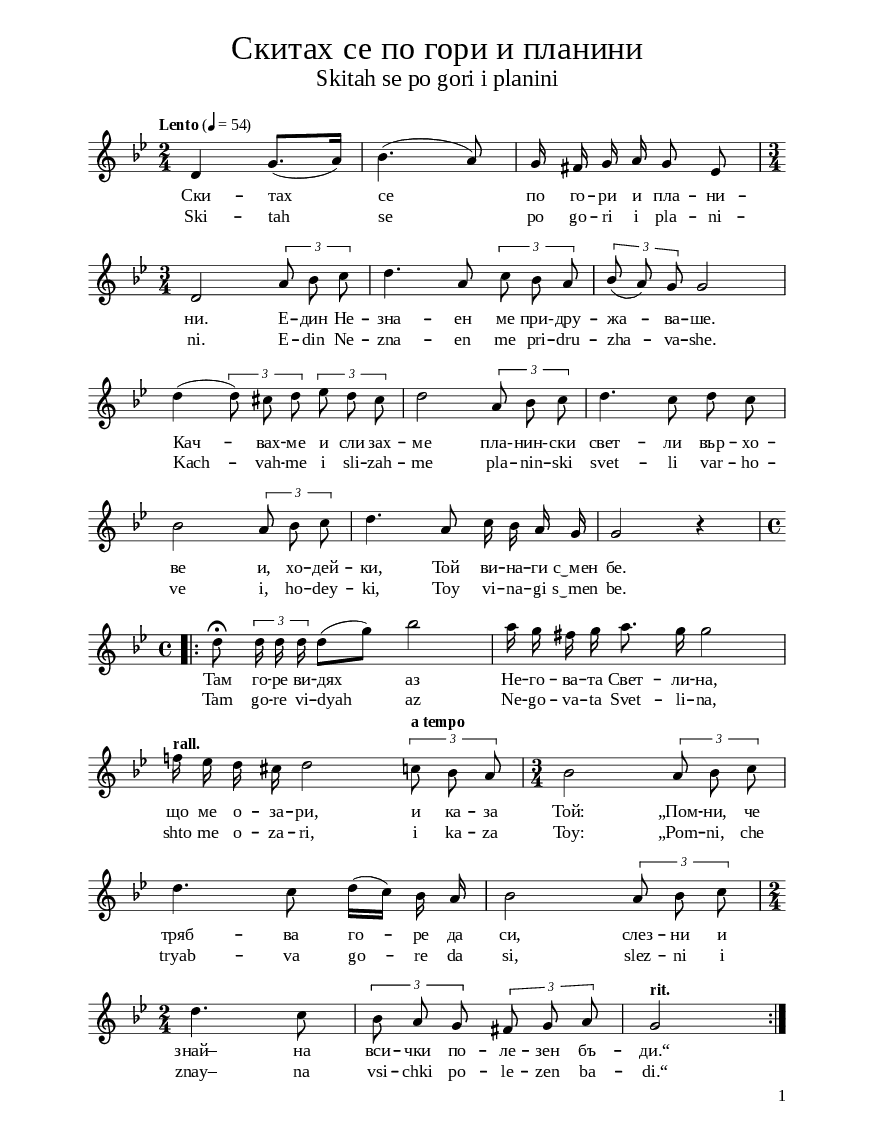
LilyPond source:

\version "2.24.0"

\include "include/globals.ily"

\bookpart {
  \label #'ref133
  \tocItem \markup "Скитах се по гори и планини – Skitah se po gori i planini"
  \include "include/bookpart-paper.ily"
  \score {
    \include "include/score-layout.ily"


    \new Voice \relative c' {
      \clef treble
      \key bes \major
      \time 2/4
      \tempoFunc "Lento" 4 "54"
      \autoBeamOff
      d4  g8. (  [a16] ) | % 2
      bes4. (  a8 ) | % 3
      g16  fis16  g16  a16  g8
      es8 \break | % 4
      \time 3/4  | % 4
      d2
      \tupletUp \times 2/3  {
        a'8   bes8  c8
      }
      | % 5
      d4.  a8
      \times 2/3  {
        c8   bes8  a8
      }
      | % 6

      \times 2/3  {
       \stemUp bes8 (   a8 )  g8
      } \stemNeutral
      g2 \break | % 7
      d'4 (
      \times 2/3  {
        d8 )   cis8  d8
      }

      \times 2/3  {
        es8   d8  cis8
      }
      | % 8
      d2
      \times 2/3  {
        a8   bes8  c8
      }
      | % 9
      d4.  c8  d8  c8 \break
      |
      bes2
      \times 2/3  {
        a8   bes8  c8
      }
      | % 11
      d4.  a8  c16  bes16
      a16  g16 | % 12
      g2 r4 \break \repeat volta 2 {
        | % 13
        \time 4/4  | % 13
        d'8 ^\fermata
        \times 2/3  {
          d16  d16  d16 ]
        }
        d8 ( [  g8 ) ]  bes2 | % 14
        a16  g16  fis16  g16
        a8.  g16  g2 \break | % 15
        \tempo "rall." f!16 es16
        d16  cis16  d2
        \times 2/3  {
          \tempo "a tempo" c8 bes8
          a8
        }
        | % 16
        \time 3/4  | % 16
        bes2
        \times 2/3  {
          a8  bes8  c8
        }
        \break | % 17
        d4.  c8  d16 ( [  c16
        ) ]  bes16  a16 | % 18
        bes2
        \times 2/3  {
          a8   bes8  c8 } \time 2/4 \break | % 19
          d4.  c8 |
          \times 2/3  {
            bes8   a8  g8
          }
          \times 2/3  {
            fis8   g8    a8
          } |
          \tempo "rit." g2

        }
      }

      \addlyrics {
        Ски -- тах  се  по го -- ри
        и пла -- ни -- ни. Е -- дин Не --
        зна -- ен ме "при-" -- дру -- жа  --
        ва -- ше. Кач -- вах -- ме и сли
        -- зах -- ме "пла-" -- "нин-" -- ски свет --
        ли вър -- хо -- ве и, хо -- дей --
        ки, Той ви -- на -- ги с‿мен бе.
        Там го -- ре ви -- дях  аз Не --
        го -- ва -- та Свет -- ли -- на, що
        ме о -- за -- ри, и ка -- за Той:
        „Пом -- ни, че тряб -- ва го --
        ре да си, слез -- ни и знай– на
        вси -- чки по -- ле -- зен бъ --
        ди.“ }
        \addlyrics {  Ski -- tah  se  po go -- ri
        i pla -- ni -- ni. E -- din Ne --
        zna -- en me pri -- dru -- zha  --
        va -- she. Kach -- vah -- me i sli
        -- zah -- me pla -- nin -- ski svet --
        li var -- ho -- ve i, ho -- dey --
        ki, Toy vi -- na -- gi s‿men be.
        Tam go -- re vi -- dyah  az Ne --
        go -- va -- ta Svet -- li -- na, shto
        me o -- za -- ri, i ka -- za Toy:
        „Pom -- ni, che tryab -- va go --
        re da si, slez -- ni i znay– na
        vsi -- chki po -- le -- zen ba --
        di.“}

        \header {
          title = \titleFunc "Скитах се по гори и планини" "Skitah se po gori i planini"
        }

        \midi{}

      } % score



      % include foreign translation(s) of the song
      \version "2.20.0"

\markup \fill-line { \fontsize #deTitleFontSize "Ich wanderte in Wäldern und Bergen" }
\markup \null
\markup \null
\markup \fontsize #deCoupletFontSize {
  \hspace #10
  \override #`(baseline-skip . ,deCoupletBaselineSkip)

  \column {
    \line { " " }


  \line { " " Ich wanderte in Wäldern und Bergen. }

  \line { " " Ein Unbekannter begleitete mich. }

  \line { " " Wir erklommen helle Gipfel und stiegen wieder hinab,  }

  \line { " " und während wir liefen, war Er immer bei mir.  }

  \line { " " Dort oben sah ich }

  \line { " " Sein Licht,  }

  \line { " " welches mich erleuchtete,  }

  \line { " " und Er sagte:  }

  \line { " " Erinnere dich daran, dass du oben sein sollst; }

  \line { " " steige hinab und wisse -- }

  \line { " " sei allen nützlich! }


  }
}


    } % bookpart
